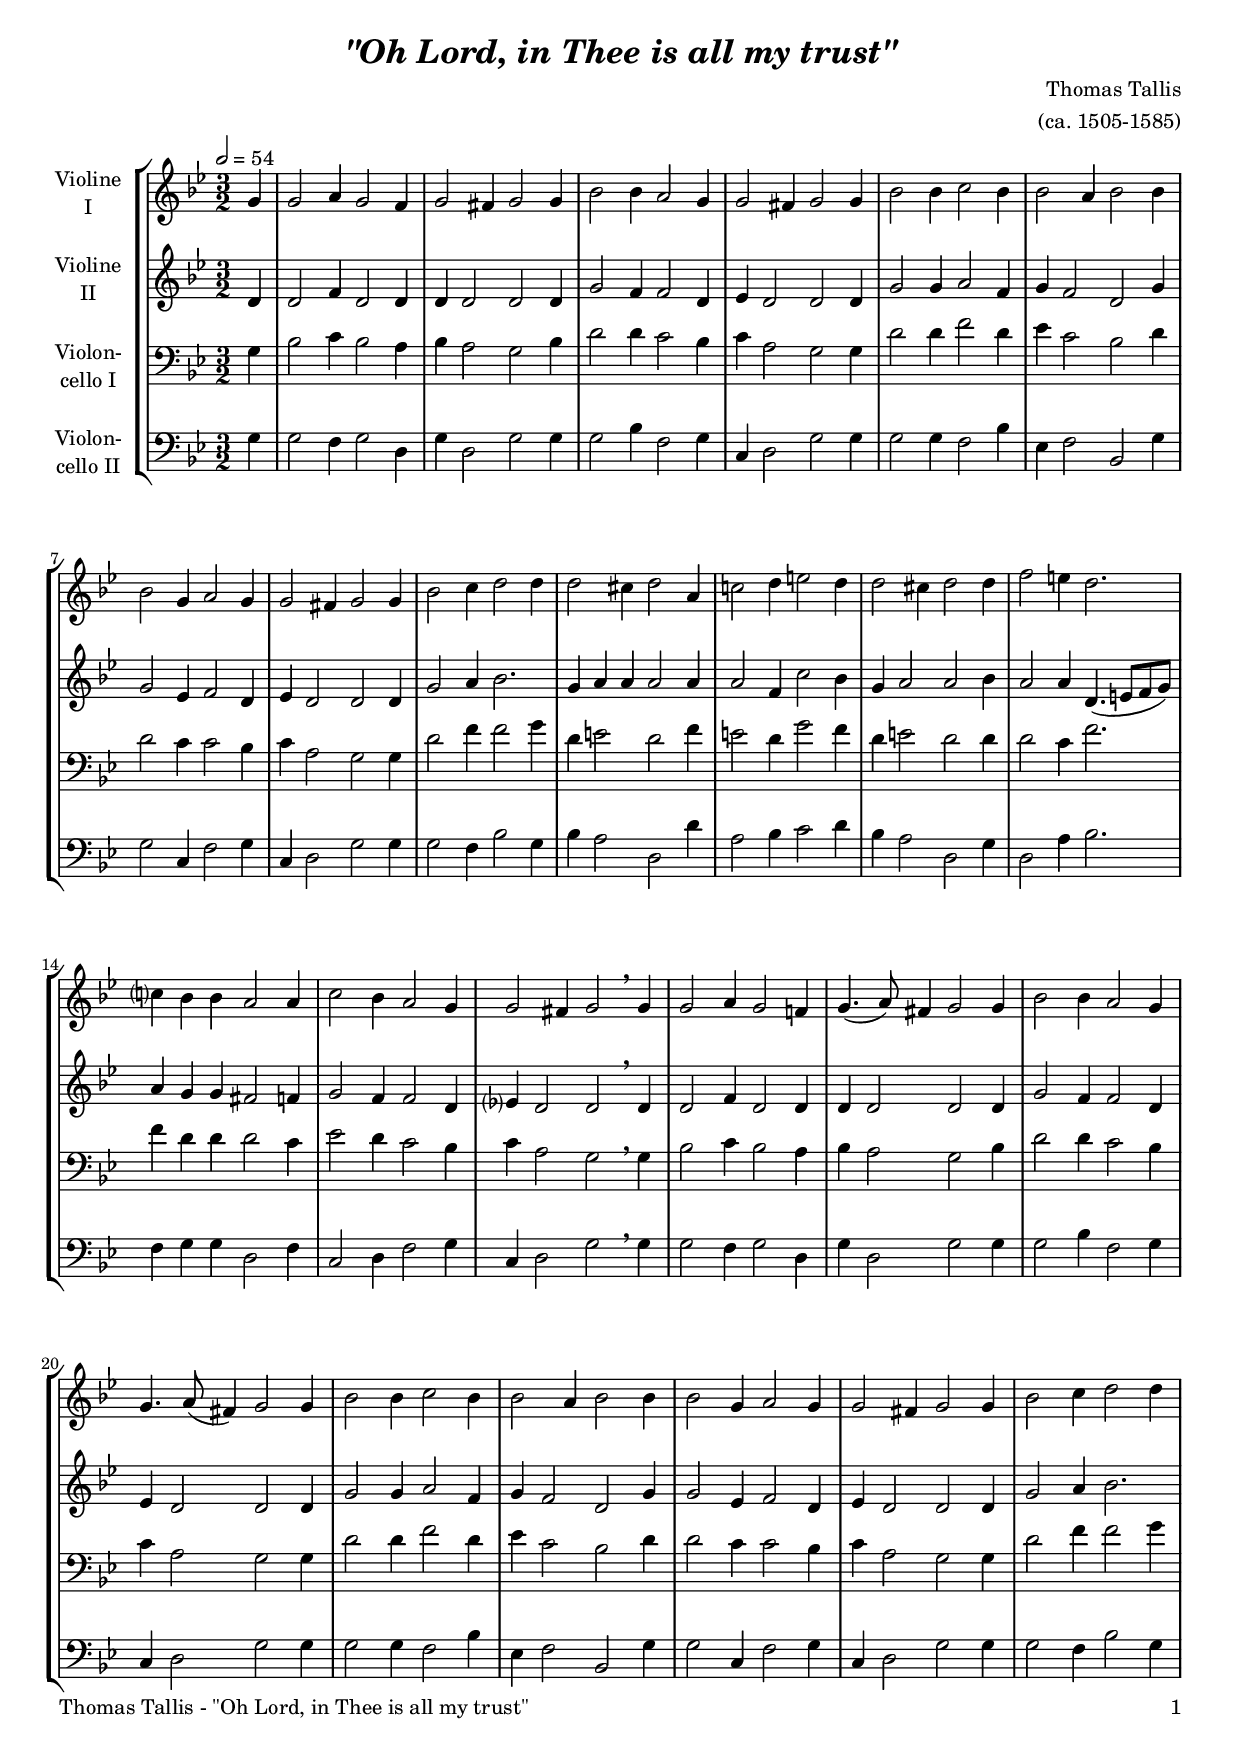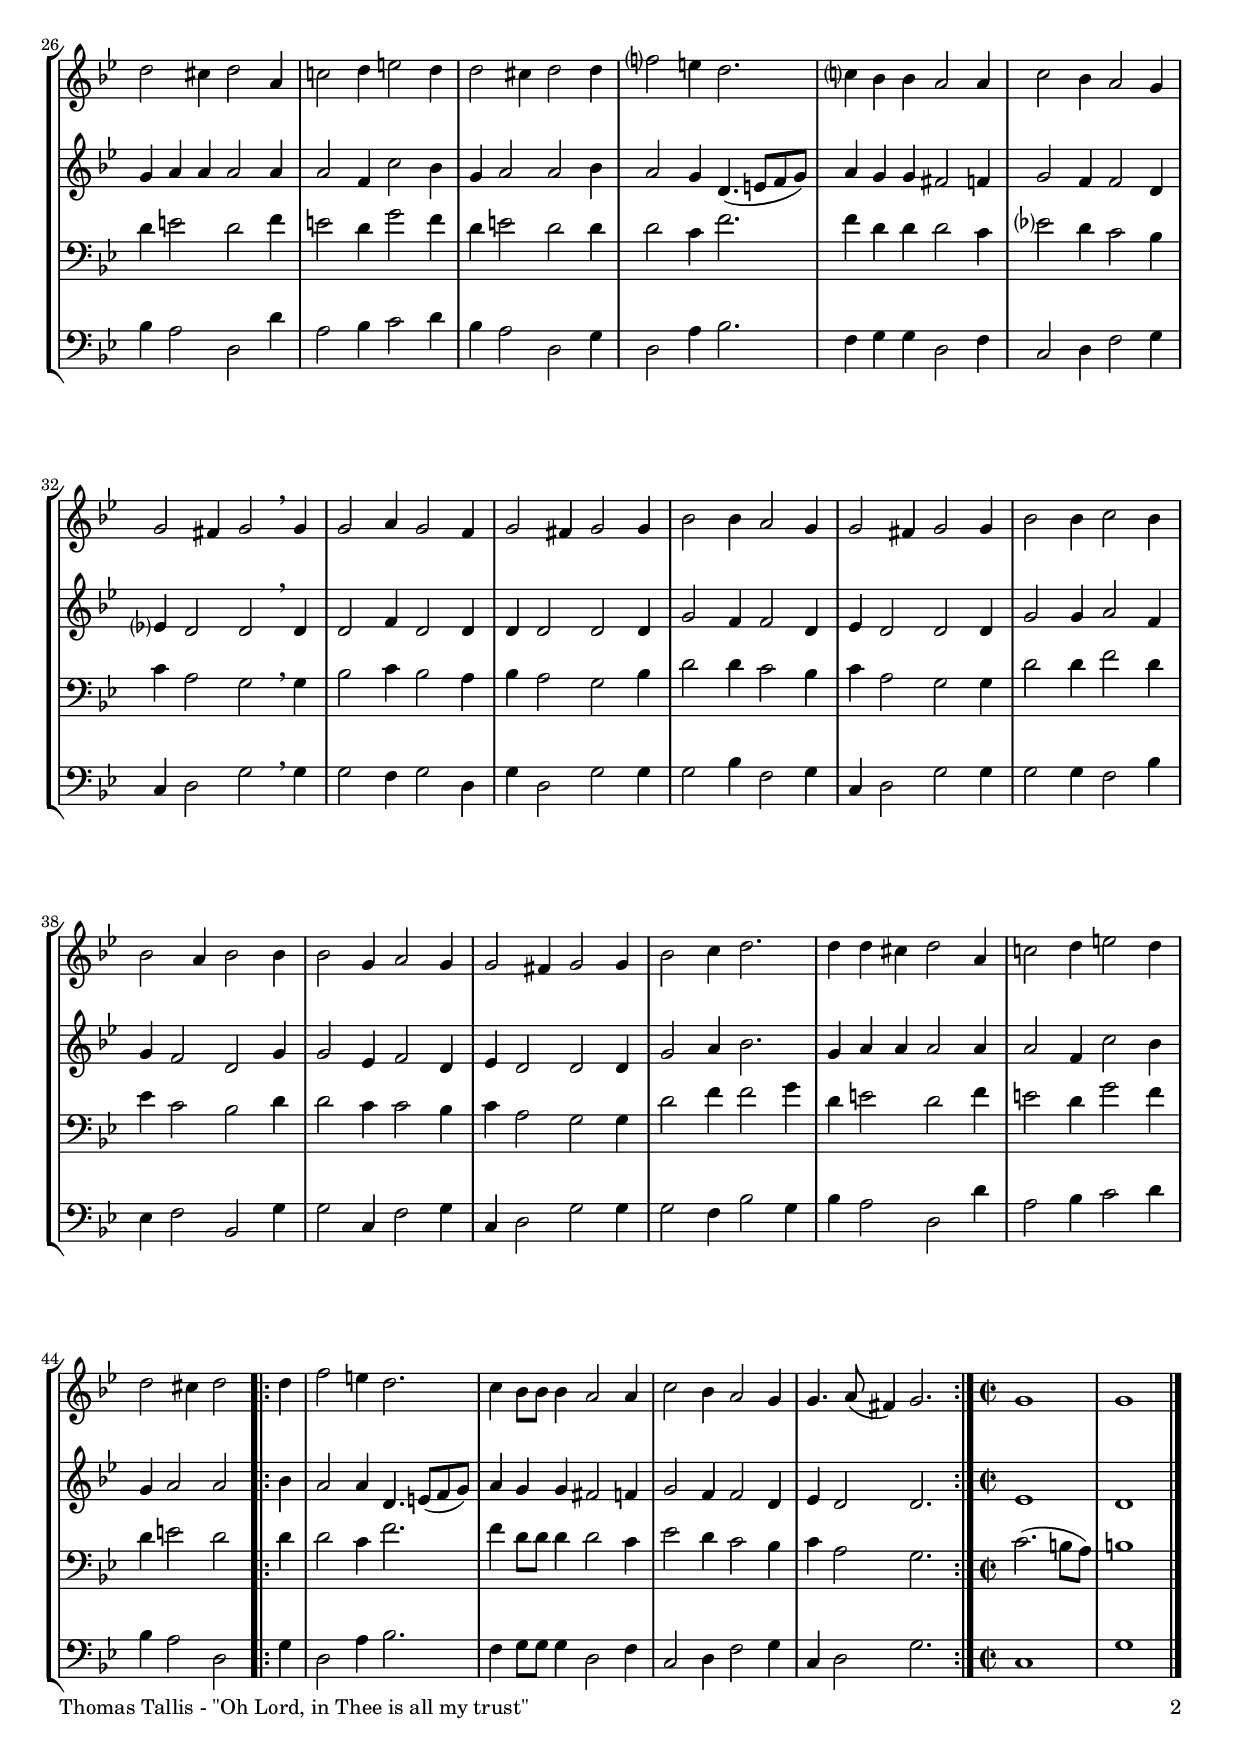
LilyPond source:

\version "2.24.1"
\include "deutsch.ly"

#(set-global-staff-size 18)

\header {
  title     = \markup \bold \italic "\"Oh Lord, in Thee is all my trust\""
  composer  = "Thomas Tallis"
  arranger  = "(ca. 1505-1585)"
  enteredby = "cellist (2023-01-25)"
%  piece     = ""
}

voiceconsts = {
  \key g \minor
  \time 3/2
  \clef "treble"
%  \numericTimeSignature
  \compressEmptyMeasures
  % Set default beaming for all staves
%  \set Timing.beamExceptions = #'()
%  \set Timing.baseMoment     = #(ly:make-moment 1 4)
%  \set Timing.beatStructure  = #'(1 1 1)
  \tempo 2=54
}

mist = "string ensemble 1"
mivl = "violin"
miba = "cello"
mipz = "pizzicato strings"

dsaf = \mark \markup \box \italic "Dal Segno al Fine"
fine = \mark \markup \box \italic "Fine"

va = \relative c'' {
  \voiceconsts

  \partial 4 g4
  g2 a4 g2 f4
  g2 fis4 g2 g4
  b2 b4 a2 g4
  g2 fis4 g2 g4

  b2 b4 c2 b4
  b2 a4 b2 b4
  b2 g4 a2 g4
  g2 fis4 g2 g4

  b2 c4 d2 d4
  d2 cis4 d2 a4
  c!2 d4 e2 d4
  d2 cis4 d2 d4

  f2 e4 d2.
  c?4 b b a2 a4
  c2 b4 a2 g4
  g2 fis4 g2 \breathe g4

  g2 a4 g2 f!4
  g4.( a8) fis4 g2 g4
  b2 b4 a2 g4
  g4. a8( fis4) g2 g4

  b2 b4 c2 b4
  b2 a4 b2 b4
  b2 g4 a2 g4
  g2 fis4 g2 g4

  b2 c4 d2 d4
  d2 cis4 d2 a4
  c!2 d4 e2 d4
  d2 cis4 d2 d4

  f?2 e4 d2.
  c?4 b b a2 a4
  c2 b4 a2 g4
  g2 fis4 g2 \breathe g4

  g2 a4 g2 f4
  g2 fis4 g2 g4
  b2 b4 a2 g4
  g2 fis4 g2 g4

  b2 b4 c2 b4

  b2 a4 b2 b4
  b2 g4 a2 g4
  g2 fis4 g2 g4
  b2 c4 d2.

  d4 d cis d2 a4
  c!2 d4 e2 d4
  d2 cis4 d2

  \repeat volta 2 {
    d4
    f2 e4 d2.

    c4 b8 b b4 a2 a4
    c2 b4 a2 g4
    g4. a8( fis4) g2.
  } \time 2/2
  g1
  g \bar "|."
}

vb = \relative c' {
  \voiceconsts

  \partial 4 d4
  d2 f4 d2 d4
  d d2 d d4
  g2 f4 f2 d4
  es d2 d d4

  g2 g4 a2 f4
  g f2 d g4
  g2 es4 f2 d4
  es d2 d d4

  g2 a4 b2.
  g4 a a a2 a4
  a2 f4 c'2 b4
  g a2 a b4

  a2 a4 d,4.( e8 f g)
  a4 g g fis2 f4
  g2 f4 f2 d4
  es? d2 d \breathe d4

  d2 f4 d2 d4
  d d2 d d4
  g2 f4 f2 d4
  es d2 d d4

  g2 g4 a2 f4
  g f2 d g4
  g2 es4 f2 d4
  es d2 d d4

  g2 a4 b2.
  g4 a a a2 a4
  a2 f4 c'2 b4
  g a2 a b4

  a2 g4 d4.( e8 f g)
  a4 g g fis2 f4
  g2 f4 f2 d4
  es? d2 d \breathe d4
  d2 f4 d2 d4
  d d2 d d4
  g2 f4 f2 d4
  es d2 d d4
  g2 g4 a2 f4

  g f2 d g4
  g2 es4 f2 d4
  es d2 d d4
  g2 a4 b2.

  g4 a a a2 a4
  a2 f4 c'2 b4
  g a2 a

  \repeat volta 2 {
    b4
    a2 a4 d,4. e8( f g)

    a4 g g fis2 f4
    g2 f4 f2 d4
    es d2 d2.
  } \time 2/2
  es1
  d \bar "|."
}

vc = \relative c' {
  \voiceconsts
  \clef "bass"

  \partial 4 g4
  b2 c4 b2 a4
  b a2 g b4
  d2 d4 c2 b4
  c a2 g g4

  d'2 d4 f2 d4
  es c2 b d4
  d2 c4 c2 b4
  c a2 g g4

  d'2 f4 f2 g4
  d e2 d f4
  e2 d4 g2 f4
  d e2 d d4

  d2 c4 f2.
  f4 d d d2 c4
  es2 d4 c2 b4
  c a2 g \breathe g4

  b2 c4 b2 a4
  b a2 g b4
  d2 d4 c2 b4
  c a2 g g4

  d'2 d4 f2 d4
  es c2 b d4
  d2 c4 c2 b4
  c a2 g g4

  d'2 f4 f2 g4
  d e2 d f4
  e2 d4 g2 f4
  d e2 d d4

  d2 c4 f2.
  f4 d d d2 c4
  es?2 d4 c2 b4
  c a2 g \breathe g4
  b2 c4 b2 a4
  b a2 g b4
  d2 d4 c2 b4
  c a2 g g4

  d'2 d4 f2 d4

  es c2 b d4
  d2 c4 c2 b4
  c a2 g g4
  d'2 f4 f2 g4

  d e2 d f4
  e2 d4 g2 f4
  d e2 d

  \repeat volta 2 {
    d4
    d2 c4 f2.

    f4 d8 d d4 d2 c4
    es2 d4 c2 b4
    c a2 g2.
  } \time 2/2
  c2.( h8 a)
  h1 \bar "|."
}

vd = \relative c' {
  \voiceconsts
  \clef "bass"

  \partial 4 g4
  g2 f4 g2 d4
  g d2 g g4
  g2 b4 f2 g4
  c, d2 g g4

  g2 g4 f2 b4
  es, f2 b, g'4
  g2 c,4 f2 g4
  c, d2 g g4

  g2 f4 b2 g4
  b a2 d, d'4
  a2 b4 c2 d4
  b a2 d, g4

  d2 a'4 b2.
  f4 g g d2 f4
  c2 d4 f2 g4
  c, d2 g \breathe g4

  g2 f4 g2 d4
  g d2 g g4
  g2 b4 f2 g4
  c, d2 g g4

  g2 g4 f2 b4
  es, f2 b, g'4
  g2 c,4 f2 g4
  c, d2 g g4

  g2 f4 b2 g4
  b a2 d, d'4
  a2 b4 c2 d4
  b a2 d, g4

  d2 a'4 b2.
  f4 g g d2 f4
  c2 d4 f2 g4
  c, d2 g \breathe g4

  g2 f4 g2 d4
  g d2 g g4
  g2 b4 f2 g4
  c, d2 g g4

  g2 g4 f2 b4
  es, f2 b, g'4
  g2 c,4 f2 g4
  c, d2 g g4
  g2 f4 b2 g4

  b a2 d, d'4
  a2 b4 c2 d4
  b a2 d,

  \repeat volta 2 {
    g4
    d2 a'4 b2.

    f4 g8 g g4 d2 f4
    c2 d4 f2 g4
    c, d2 g2.
  } \time 2/2
  c,1
  g' \bar "|."
}


music = \new StaffGroup <<
      \new Staff {
	\set Staff.midiInstrument = \mivl
	\set Staff.instrumentName = \markup \center-column { "Violine" "I" }
	\transpose g g { \va }
      }

      \new Staff {
	\set Staff.midiInstrument = \mivl
	\set Staff.instrumentName = \markup \center-column { "Violine" "II" }
	\transpose g g { \vb }
      }

      \new Staff {
	\set Staff.midiInstrument = \miba
	\set Staff.instrumentName = \markup \center-column { "Violon-" "cello I" }
	\transpose g g { \vc }
      }

      \new Staff {
	\set Staff.midiInstrument = \miba
	\set Staff.instrumentName = \markup \center-column { "Violon-" "cello II" }
	\transpose g g { \vd }
      }
>>

\book {
  \paper {
    print-page-number = ##t
    print-first-page-number = ##t
    ragged-last-bottom = ##f
    oddHeaderMarkup = \markup \null
    evenHeaderMarkup = \markup \null
    oddFooterMarkup = \markup {
      \fill-line {
        \if \should-print-page-number
        "Thomas Tallis - \"Oh Lord, in Thee is all my trust\"" \fromproperty #'page:page-number-string
      }
    }
    evenFooterMarkup = \oddFooterMarkup
  } \score {
    \music
    \layout {}
  }

  \score {
    \unfoldRepeats \music

    \midi {
      \context {
        \Score
      }
    }
  }
}